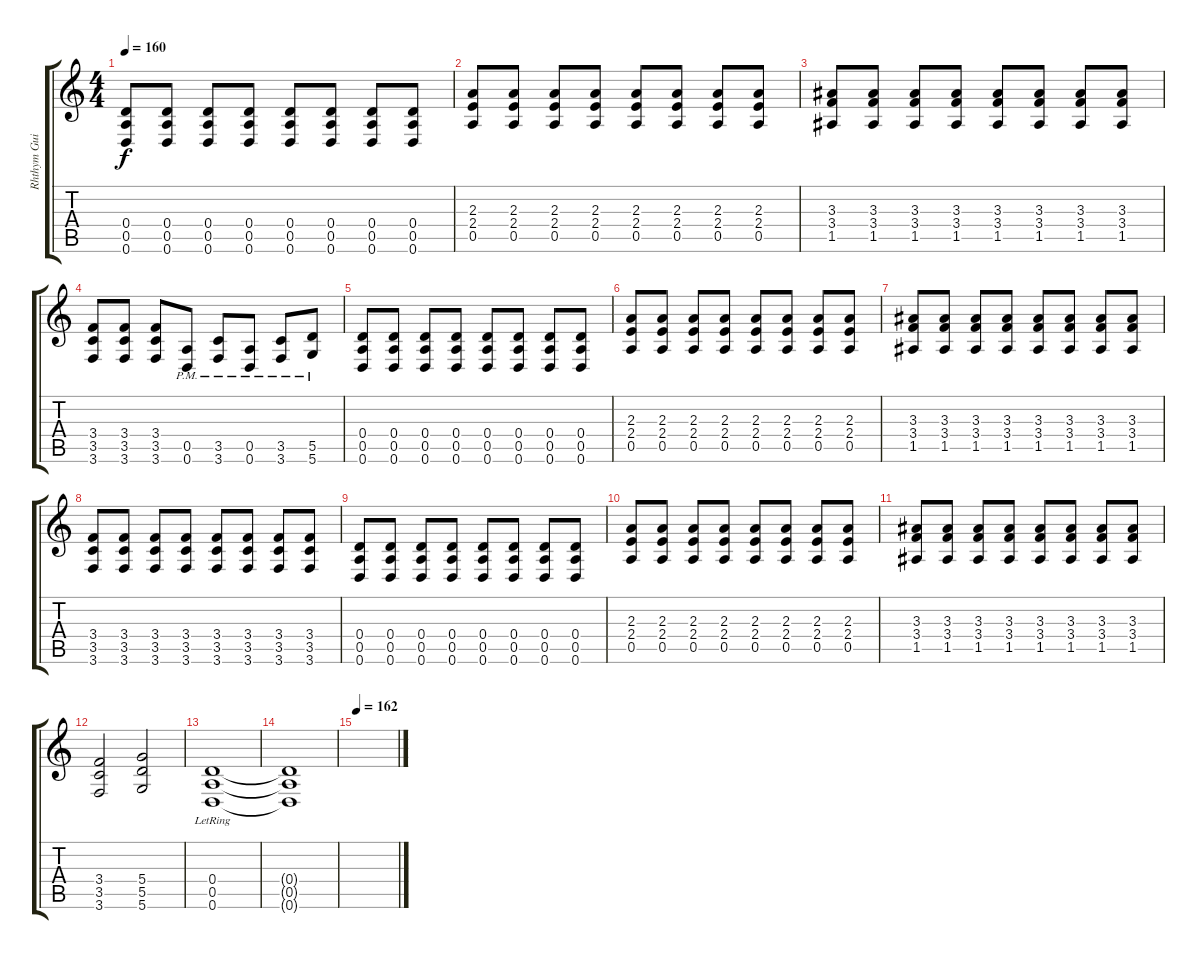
\track ("Rhthym Guitar" "Rhthym Gui") {instrument distortionguitar}
\staff {score tabs}
\tuning (E4 B3 G3 D3 A2 D2) {hide}
\ts (4 4)
\tempo 160
\clef g2
\ks c
(0.4 0.5 0.6).8{dy f} (0.4 0.5 0.6).8 (0.4 0.5 0.6).8 (0.4 0.5 0.6).8 (0.4 0.5 0.6).8 (0.4 0.5 0.6).8 (0.4 0.5 0.6).8 (0.4 0.5 0.6).8 |
(2.3 2.4 0.5).8 (2.3 2.4 0.5).8 (2.3 2.4 0.5).8 (2.3 2.4 0.5).8 (2.3 2.4 0.5).8 (2.3 2.4 0.5).8 (2.3 2.4 0.5).8 (2.3 2.4 0.5).8 |
(3.3 3.4 1.5).8 (3.3 3.4 1.5).8 (3.3 3.4 1.5).8 (3.3 3.4 1.5).8 (3.3 3.4 1.5).8 (3.3 3.4 1.5).8 (3.3 3.4 1.5).8 (3.3 3.4 1.5).8 |
(3.4 3.5 3.6).8 (3.4 3.5 3.6).8 (3.4 3.5 3.6).8 (0.5{pm} 0.6{pm}).8 (3.5{pm} 3.6{pm}).8 (0.5{pm} 0.6{pm}).8 (3.5{pm} 3.6{pm}).8 (5.5{pm} 5.6{pm}).8 |
(0.4 0.5 0.6).8 (0.4 0.5 0.6).8 (0.4 0.5 0.6).8 (0.4 0.5 0.6).8 (0.4 0.5 0.6).8 (0.4 0.5 0.6).8 (0.4 0.5 0.6).8 (0.4 0.5 0.6).8 |
(2.3 2.4 0.5).8 (2.3 2.4 0.5).8 (2.3 2.4 0.5).8 (2.3 2.4 0.5).8 (2.3 2.4 0.5).8 (2.3 2.4 0.5).8 (2.3 2.4 0.5).8 (2.3 2.4 0.5).8 |
(3.3 3.4 1.5).8 (3.3 3.4 1.5).8 (3.3 3.4 1.5).8 (3.3 3.4 1.5).8 (3.3 3.4 1.5).8 (3.3 3.4 1.5).8 (3.3 3.4 1.5).8 (3.3 3.4 1.5).8 |
(3.4 3.5 3.6).8 (3.4 3.5 3.6).8 (3.4 3.5 3.6).8 (3.4 3.5 3.6).8 (3.4 3.5 3.6).8 (3.4 3.5 3.6).8 (3.4 3.5 3.6).8 (3.4 3.5 3.6).8 |
(0.4 0.5 0.6).8 (0.4 0.5 0.6).8 (0.4 0.5 0.6).8 (0.4 0.5 0.6).8 (0.4 0.5 0.6).8 (0.4 0.5 0.6).8 (0.4 0.5 0.6).8 (0.4 0.5 0.6).8 |
(2.3 2.4 0.5).8 (2.3 2.4 0.5).8 (2.3 2.4 0.5).8 (2.3 2.4 0.5).8 (2.3 2.4 0.5).8 (2.3 2.4 0.5).8 (2.3 2.4 0.5).8 (2.3 2.4 0.5).8 |
(3.3 3.4 1.5).8 (3.3 3.4 1.5).8 (3.3 3.4 1.5).8 (3.3 3.4 1.5).8 (3.3 3.4 1.5).8 (3.3 3.4 1.5).8 (3.3 3.4 1.5).8 (3.3 3.4 1.5).8 |
(3.4 3.5 3.6).2 (5.4 5.5 5.6).2 |
(0.4{lr} 0.5{lr} 0.6{lr}).1 |
(0.4{t} 0.5{t} 0.6{t}).1 |
\tempo 162
